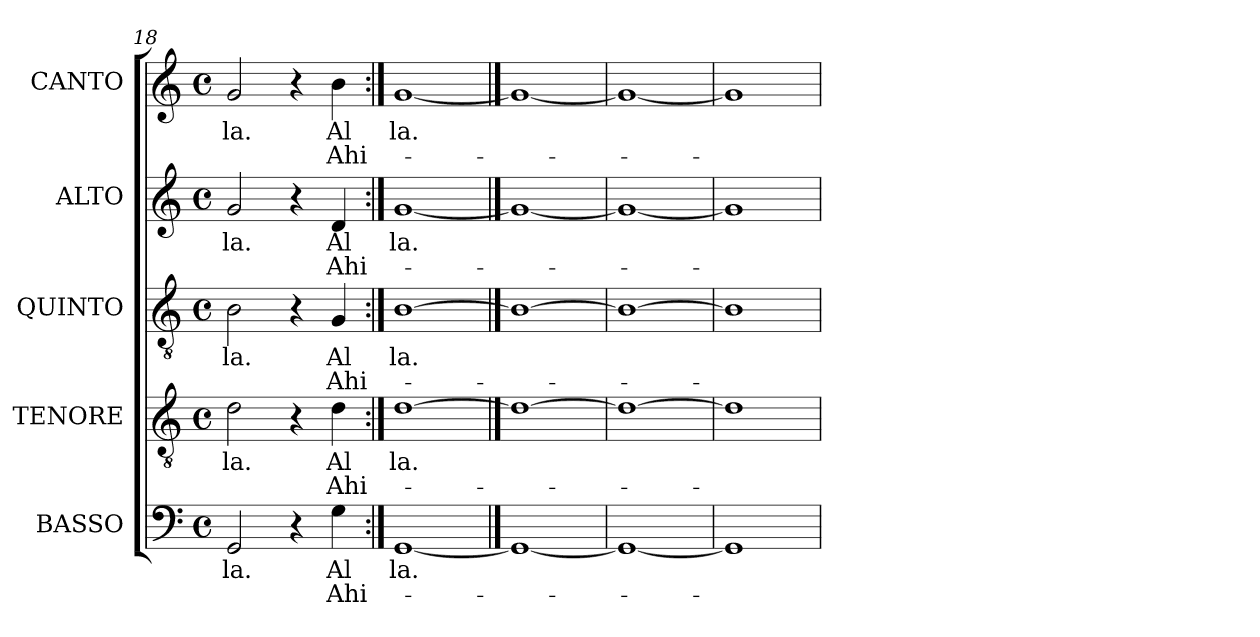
**kern	**text	**text	**kern	**text	**text	**kern	**text	**text	**kern	**text	**text	**kern	**text	**text
*part5	*part5	*part5	*part4	*part4	*part4	*part3	*part3	*part3	*part2	*part2	*part2	*part1	*part1	*part1
*staff5	*staff5	*staff5	*staff4	*staff4	*staff4	*staff3	*staff3	*staff3	*staff2	*staff2	*staff2	*staff1	*staff1	*staff1
*I"BASSO	*	*	*I"TENORE	*	*	*I"QUINTO	*	*	*I"ALTO	*	*	*I"CANTO	*	*
*I'B.	*	*	*I'T.	*	*	*I'Q.	*	*	*I'A.	*	*	*	*	*
*clefF4	*	*	*clefGv2	*	*	*clefGv2	*	*	*clefG2	*	*	*clefG2	*	*
*	*	*	*ITrd7c12	*	*	*ITrd7c12	*	*	*	*	*	*	*	*
*k[]	*	*	*k[]	*	*	*k[]	*	*	*k[]	*	*	*k[]	*	*
*C:	*	*	*C:	*	*	*C:	*	*	*C:	*	*	*C:	*	*
*M4/4	*	*	*M4/4	*	*	*M4/4	*	*	*M4/4	*	*	*M4/4	*	*
*met(c)	*	*	*met(c)	*	*	*met(c)	*	*	*met(c)	*	*	*met(c)	*	*
=18	=18	=18	=18	=18	=18	=18	=18	=18	=18	=18	=18	=18	=18	=18
!	!LO:LY:b:color=#000000	!	!	!	!	!	!	!	!	!	!	!	!	!
!	!	!	!	!LO:LY:b:color=#000000	!	!	!	!	!	!	!	!	!	!
!	!	!	!	!	!	!	!LO:LY:b:color=#000000	!	!	!	!	!	!	!
!	!	!	!	!	!	!	!	!	!	!LO:LY:b:color=#000000	!	!	!	!
!	!	!	!	!	!	!	!	!	!	!	!	!	!LO:LY:b:color=#000000	!
2GGi/	la.	.	2Di\	la.	.	2BBi\	la.	.	2gi/	la.	.	2gi/	la.	.
4r	.	.	4r	.	.	4r	.	.	4r	.	.	4r	.	.
!	!LO:LY:b:color=#000000	!LO:LY:b:color=#000000	!	!	!	!	!	!	!	!	!	!	!	!
!	!	!	!	!LO:LY:b:color=#000000	!LO:LY:b:color=#000000	!	!	!	!	!	!	!	!	!
!	!	!	!	!	!	!	!LO:LY:b:color=#000000	!LO:LY:b:color=#000000	!	!	!	!	!	!
!	!	!	!	!	!	!	!	!	!	!LO:LY:b:color=#000000	!LO:LY:b:color=#000000	!	!	!
!	!	!	!	!	!	!	!	!	!	!	!	!	!LO:LY:b:color=#000000	!LO:LY:b:color=#000000
4Gi\	Al	Ahi -	4Di\	Al	Ahi -	4GGi/	Al	Ahi -	4di/	Al	Ahi -	4bi\	Al	Ahi -
=19:|!	=19:|!	=19:|!	=19:|!	=19:|!	=19:|!	=19:|!	=19:|!	=19:|!	=19:|!	=19:|!	=19:|!	=19:|!	=19:|!	=19:|!
!	!LO:LY:b:color=#000000	!	!	!	!	!	!	!	!	!	!	!	!	!
!	!	!	!	!LO:LY:b:color=#000000	!	!	!	!	!	!	!	!	!	!
!	!	!	!	!	!	!	!LO:LY:b:color=#000000	!	!	!	!	!	!	!
!	!	!	!	!	!	!	!	!	!	!LO:LY:b:color=#000000	!	!	!	!
!	!	!	!	!	!	!	!	!	!	!	!	!	!LO:LY:b:color=#000000	!
[1GGi	la.	.	[1Di	la.	.	[1BBi	la.	.	[1gi	la.	.	[1gi	la.	.
==20	==20	==20	==20	==20	==20	==20	==20	==20	==20	==20	==20	==20	==20	==20
1GGi_	.	.	1Di_	.	.	1BBi_	.	.	1gi_	.	.	1gi_	.	.
=21	=21	=21	=21	=21	=21	=21	=21	=21	=21	=21	=21	=21	=21	=21
1GGi_	.	.	1Di_	.	.	1BBi_	.	.	1gi_	.	.	1gi_	.	.
=22	=22	=22	=22	=22	=22	=22	=22	=22	=22	=22	=22	=22	=22	=22
1GGi]	.	.	1Di]	.	.	1BBi]	.	.	1gi]	.	.	1gi]	.	.
=	=	=	=	=	=	=	=	=	=	=	=	=	=	=
*-	*-	*-	*-	*-	*-	*-	*-	*-	*-	*-	*-	*-	*-	*-
